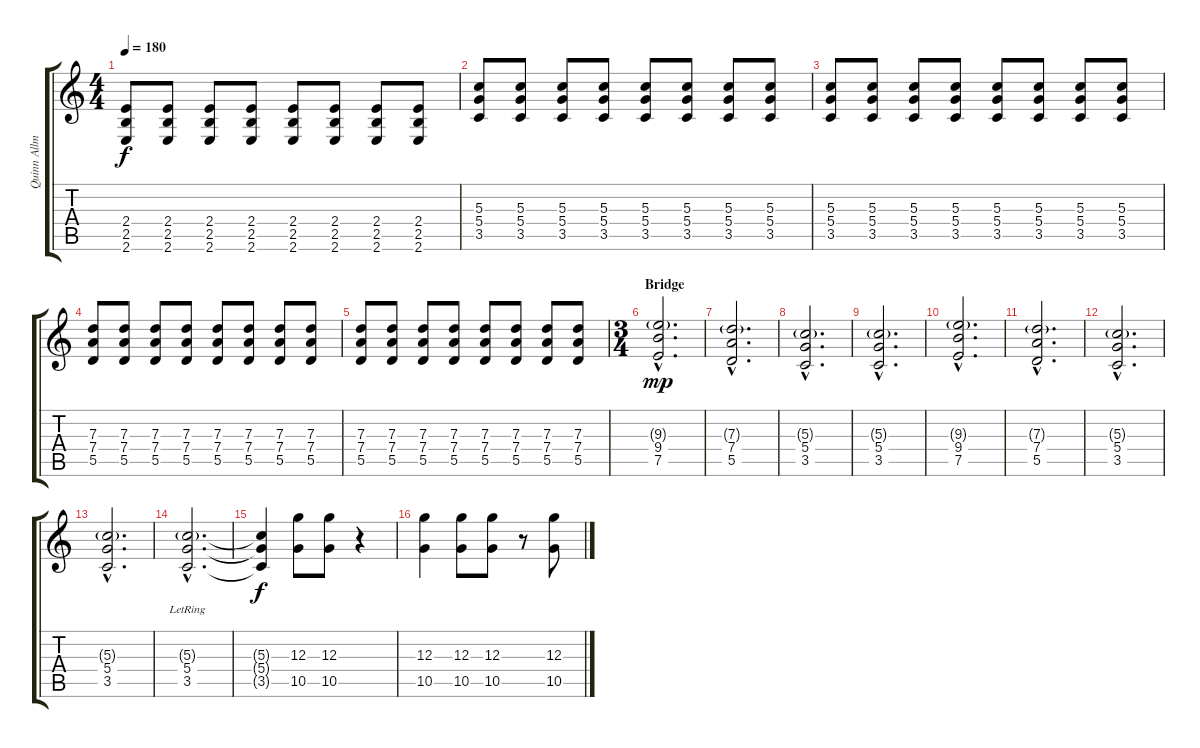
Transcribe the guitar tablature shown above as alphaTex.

\track ("Quinn Allman II" "Quinn Allm") {instrument distortionguitar}
\staff {score tabs}
\tuning (E4 B3 G3 D3 A2 D2) {hide}
\ts (4 4)
\tempo 180
\clef g2
\ks c
(2.4 2.5 2.6).8{dy f} (2.4 2.5 2.6).8 (2.4 2.5 2.6).8 (2.4 2.5 2.6).8 (2.4 2.5 2.6).8 (2.4 2.5 2.6).8 (2.4 2.5 2.6).8 (2.4 2.5 2.6).8 |
(5.3 5.4 3.5).8 (5.3 5.4 3.5).8 (5.3 5.4 3.5).8 (5.3 5.4 3.5).8 (5.3 5.4 3.5).8 (5.3 5.4 3.5).8 (5.3 5.4 3.5).8 (5.3 5.4 3.5).8 |
(5.3 5.4 3.5).8 (5.3 5.4 3.5).8 (5.3 5.4 3.5).8 (5.3 5.4 3.5).8 (5.3 5.4 3.5).8 (5.3 5.4 3.5).8 (5.3 5.4 3.5).8 (5.3 5.4 3.5).8 |
(7.3 7.4 5.5).8 (7.3 7.4 5.5).8 (7.3 7.4 5.5).8 (7.3 7.4 5.5).8 (7.3 7.4 5.5).8 (7.3 7.4 5.5).8 (7.3 7.4 5.5).8 (7.3 7.4 5.5).8 |
(7.3 7.4 5.5).8 (7.3 7.4 5.5).8 (7.3 7.4 5.5).8 (7.3 7.4 5.5).8 (7.3 7.4 5.5).8 (7.3 7.4 5.5).8 (7.3 7.4 5.5).8 (7.3 7.4 5.5).8 |
\ts (3 4)
\section ("" "Bridge")
(9.3{g hac} 9.4{hac} 7.5{hac}).2{d dy mp} |
(7.3{g hac} 7.4{hac} 5.5{hac}).2{d} |
(5.3{g hac} 5.4{hac} 3.5{hac}).2{d} |
(5.3{g hac} 5.4{hac} 3.5{hac}).2{d} |
(9.3{g hac} 9.4{hac} 7.5{hac}).2{d} |
(7.3{g hac} 7.4{hac} 5.5{hac}).2{d} |
(5.3{g hac} 5.4{hac} 3.5{hac}).2{d} |
(5.3{g hac} 5.4{hac} 3.5{hac}).2{d} |
(5.3{g hac} 5.4{hac lr} 3.5{hac lr}).2{d} |
(5.3{t} 5.4{t} 3.5{t}).4{dy f} (12.3 10.5).8{volume 7} (12.3 10.5).8 r.4 |
(12.3 10.5).4 (12.3 10.5).8 (12.3 10.5).8 r.8 (12.3 10.5).8
